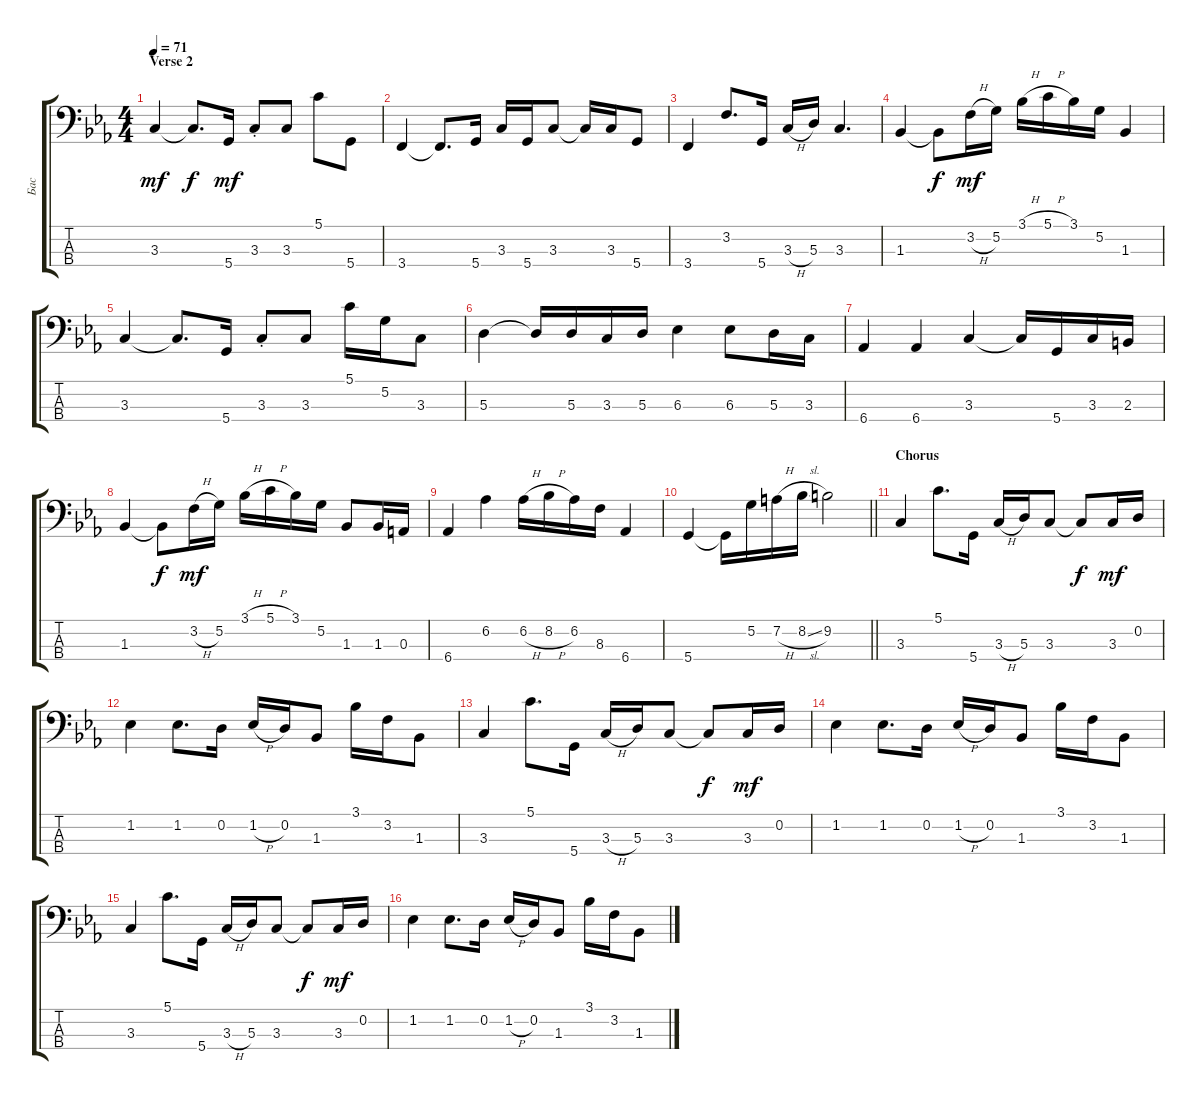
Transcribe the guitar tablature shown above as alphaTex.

\track ("Бас" "Бас") {instrument electricbassfinger}
\staff {score tabs}
\tuning (G2 D2 A1 D1) {hide}
\ts (4 4)
\section ("" "Verse 2")
\tempo 71
\clef f4
\ks cminor
3.3.4{dy mf} 3.3{t}.8{d dy f} 5.4.16{dy mf} 3.3{st}.8 3.3.8 5.1.8 5.4.8 |
3.4.4 3.4{t}.8{d} 5.4.16 3.3.16 5.4.16 3.3.8 3.3{t}.16 3.3.16 5.4.8 |
3.4.4 3.2.8{d} 5.4.16 3.3{h}.16 5.3.16 3.3.4{d} |
1.3.4 1.3{t}.8{dy f} 3.2{h}.16{dy mf} 5.2.16 3.1{h}.16 5.1{h}.16 3.1.16 5.2.16 1.3.4 |
3.3.4 3.3{t}.8{d} 5.4.16 3.3{st}.8 3.3.8 5.1.16 5.2.16 3.3.8 |
5.3.4 5.3{t}.16 5.3.16 3.3.16 5.3.16 6.3.4 6.3.8 5.3.16 3.3.16 |
6.4.4 6.4.4 3.3.4 3.3{t}.16 5.4.16 3.3.16 2.3.16 |
1.3.4 1.3{t}.8{dy f} 3.2{h}.16{dy mf} 5.2.16 3.1{h}.16 5.1{h}.16 3.1.16 5.2.16 1.3.8 1.3.16 0.3.16 |
6.4.4 6.2.4 6.2{h}.16 8.2{h}.16 6.2.16 8.3.16 6.4.4 |
\barLineRight lightlight
5.4.4 5.4{t}.16 5.2.16 7.2{h}.16 8.2{sl}.16 9.2.2 |
\section ("" "Chorus")
3.3.4 5.1.8{d} 5.4.16 3.3{h}.16 5.3.16 3.3.8 3.3{t}.8{dy f} 3.3.16{dy mf} 0.2.16 |
1.2.4 1.2.8{d} 0.2.16 1.2{h}.16 0.2.16 1.3.8 3.1.16 3.2.16 1.3.8 |
3.3.4 5.1.8{d} 5.4.16 3.3{h}.16 5.3.16 3.3.8 3.3{t}.8{dy f} 3.3.16{dy mf} 0.2.16 |
1.2.4 1.2.8{d} 0.2.16 1.2{h}.16 0.2.16 1.3.8 3.1.16 3.2.16 1.3.8 |
3.3.4 5.1.8{d} 5.4.16 3.3{h}.16 5.3.16 3.3.8 3.3{t}.8{dy f} 3.3.16{dy mf} 0.2.16 |
1.2.4 1.2.8{d} 0.2.16 1.2{h}.16 0.2.16 1.3.8 3.1.16 3.2.16 1.3.8
